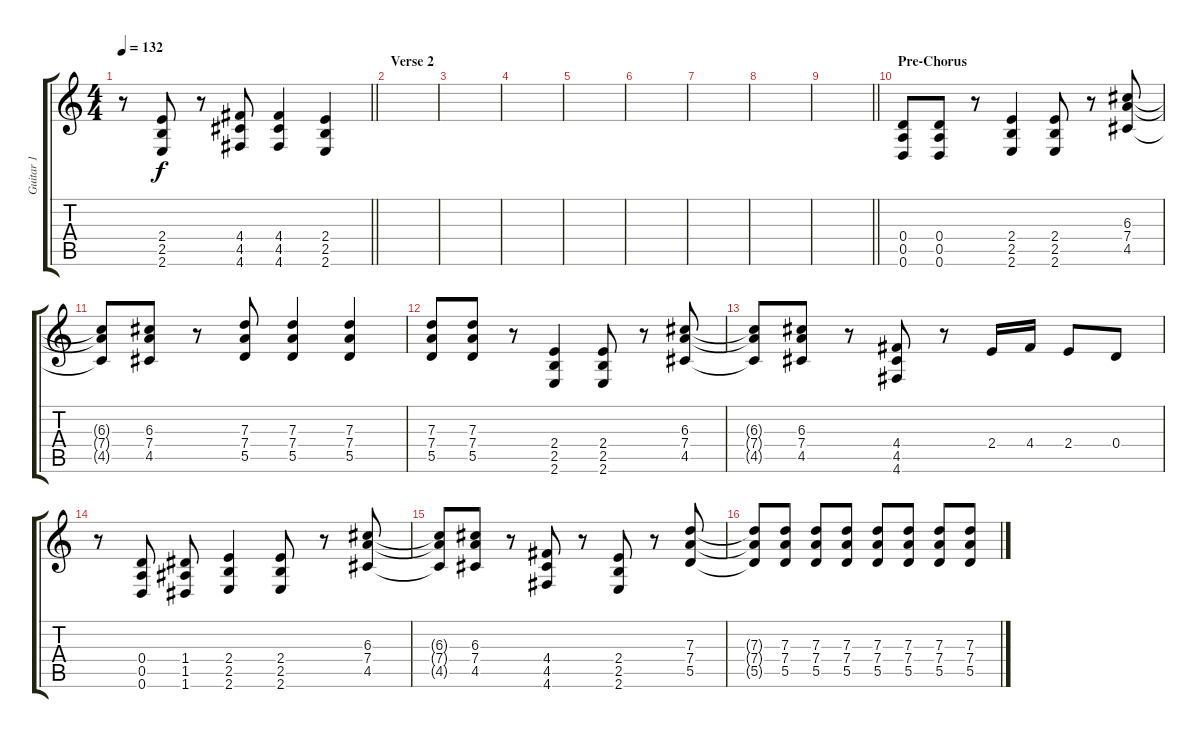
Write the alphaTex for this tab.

\track ("Guitar 1" "Guitar 1") {instrument overdrivenguitar}
\staff {score tabs}
\tuning (E4 B3 G3 D3 A2 D2) {hide}
\ts (4 4)
\tempo 132
\clef g2
\barLineRight lightlight
\ks c
r.8{dy f} (2.4 2.5 2.6).8 r.8 (4.4 4.5 4.6).8 (4.4 4.5 4.6).4 (2.4 2.5 2.6).4 |
\section ("" "Verse 2")
|
|
|
|
|
|
|
\barLineRight lightlight
|
\section ("" "Pre-Chorus")
(0.4 0.5 0.6).8 (0.4 0.5 0.6).8 r.8 (2.4 2.5 2.6).4 (2.4 2.5 2.6).8 r.8 (6.3 7.4 4.5).8 |
(6.3{t} 7.4{t} 4.5{t}).8 (6.3 7.4 4.5).8 r.8 (7.3 7.4 5.5).8 (7.3 7.4 5.5).4 (7.3 7.4 5.5).4 |
(7.3 7.4 5.5).8 (7.3 7.4 5.5).8 r.8 (2.4 2.5 2.6).4 (2.4 2.5 2.6).8 r.8 (6.3 7.4 4.5).8 |
(6.3{t} 7.4{t} 4.5{t}).8 (6.3 7.4 4.5).8 r.8 (4.4 4.5 4.6).8 r.8 2.4.16 4.4.16 2.4.8 0.4.8 |
r.8 (0.4 0.5 0.6).8 (1.4 1.5 1.6).8 (2.4 2.5 2.6).4 (2.4 2.5 2.6).8 r.8 (6.3 7.4 4.5).8 |
(6.3{t} 7.4{t} 4.5{t}).8 (6.3 7.4 4.5).8 r.8 (4.4 4.5 4.6).8 r.8 (2.4 2.5 2.6).8 r.8 (7.3 7.4 5.5).8 |
(7.3{t} 7.4{t} 5.5{t}).8 (7.3 7.4 5.5).8 (7.3 7.4 5.5).8 (7.3 7.4 5.5).8 (7.3 7.4 5.5).8 (7.3 7.4 5.5).8 (7.3 7.4 5.5).8 (7.3 7.4 5.5).8
